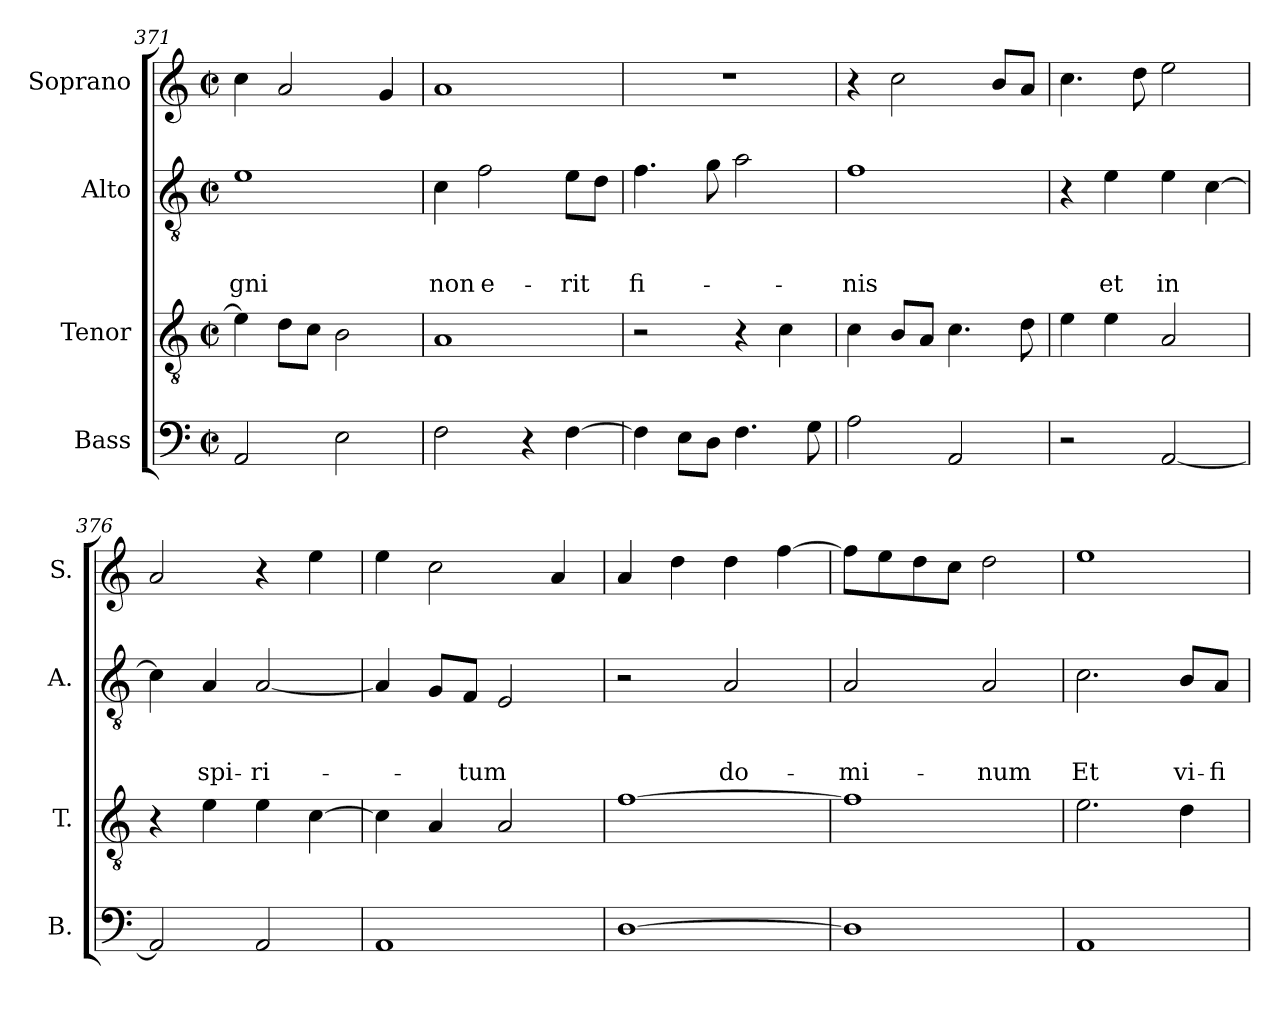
**kern	**kern	**kern	**text	**text	**text	**kern
*part4	*part3	*part2	*part2	*part2	*part2	*part1
*staff4	*staff3	*staff2	*staff2	*staff2	*staff2	*staff1
*I"Bass	*I"Tenor	*I"Alto	*	*	*	*I"Soprano
*I'B.	*I'T.	*I'A.	*	*	*	*I'S.
*clefF4	*clefGv2	*clefGv2	*	*	*	*clefG2
*k[]	*k[]	*k[]	*	*	*	*k[]
*C:	*C:	*C:	*	*	*	*C:
*M2/2	*M2/2	*M2/2	*	*	*	*M2/2
*met(c|)	*met(c|)	*met(c|)	*	*	*	*met(c|)
=371	=371	=371	=371	=371	=371	=371
!	!	!	!	!	!LO:LY:b	!
2AA/	4e\]	1e	.	.	-gni	4cc\
.	8d\L	.	.	.	.	2a/
.	8c\J	.	.	.	.	.
2E\	2B\	.	.	.	.	.
.	.	.	.	.	.	4g/
=372	=372	=372	=372	=372	=372	=372
!	!	!	!	!	!LO:LY:b	!
2F\	1A	4c\	.	.	non	1a
!	!	!	!	!	!LO:LY:b	!
.	.	2f\	.	.	e-	.
4r	.	.	.	.	.	.
!	!	!	!	!	!LO:LY:b	!
[>4F\	.	8e\L	.	.	-rit	.
.	.	8d\J	.	.	.	.
=373	=373	=373	=373	=373	=373	=373
!	!	!	!	!	!LO:LY:b	!
4F\]	2r	4.f\	.	.	fi-	1r
8E\L	.	.	.	.	.	.
8D\J	.	8g\	.	.	.	.
4.F\	4r	2a\	.	.	.	.
.	4c\	.	.	.	.	.
8G\	.	.	.	.	.	.
!!LO:LB:g=z
=374	=374	=374	=374	=374	=374	=374
!	!	!	!	!	!LO:LY:b	!
2A\	4c\	1f	.	.	-nis	4r
.	8B/L	.	.	.	.	2cc\
.	8A/J	.	.	.	.	.
2AA/	4.c\	.	.	.	.	.
.	.	.	.	.	.	8b/L
.	8d\	.	.	.	.	8a/J
=375	=375	=375	=375	=375	=375	=375
2r	4e\	4r	.	.	.	4.cc\
!	!	!	!	!	!LO:LY:b	!
.	4e\	4e\	.	.	et	.
.	.	.	.	.	.	8dd\
!	!	!	!	!	!LO:LY:b	!
[<2AA/	2A/	4e\	.	.	in	2ee\
.	.	[>4c\	.	.	.	.
=376	=376	=376	=376	=376	=376	=376
2AA/]	4r	4c\]	.	.	.	2a/
!	!	!	!	!	!LO:LY:b	!
.	4e\	4A/	.	.	spi-	.
!	!	!	!	!	!LO:LY:b	!
2AA/	4e\	[<2A/	.	.	-ri-	4r
.	[>4c\	.	.	.	.	4ee\
=377	=377	=377	=377	=377	=377	=377
1AA	4c\]	4A/]	.	.	.	4ee\
.	4A/	8G/L	.	.	.	2cc\
!	!	!	!	!	!LO:LY:b	!
.	.	8F/J	.	.	-tum	.
.	2A/	2E/	.	.	.	.
.	.	.	.	.	.	4a/
=378	=378	=378	=378	=378	=378	=378
[>1D	[>1f	2r	.	.	.	4a/
.	.	.	.	.	.	4dd\
!	!	!	!	!	!LO:LY:b	!
.	.	2A/	.	.	do-	4dd\
.	.	.	.	.	.	[>4ff\
=379	=379	=379	=379	=379	=379	=379
!	!	!	!	!	!LO:LY:b	!
1D]	1f]	2A/	.	.	-mi-	8ff\L]
.	.	.	.	.	.	8ee\
.	.	.	.	.	.	8dd\
.	.	.	.	.	.	8cc\J
!	!	!	!	!	!LO:LY:b	!
.	.	2A/	.	.	-num	2dd\
!!LO:PB:g=z
=380	=380	=380	=380	=380	=380	=380
!	!	!	!	!	!LO:LY:b	!
1AA	2.e\	2.c\	.	.	Et	1ee
!	!	!	!	!	!LO:LY:b	!
.	4d\	8B/L	.	.	vi-	.
!	!	!	!	!	!LO:LY:b	!
.	.	8A/J	.	.	-fi-	.
=	=	=	=	=	=	=
*-	*-	*-	*-	*-	*-	*-
